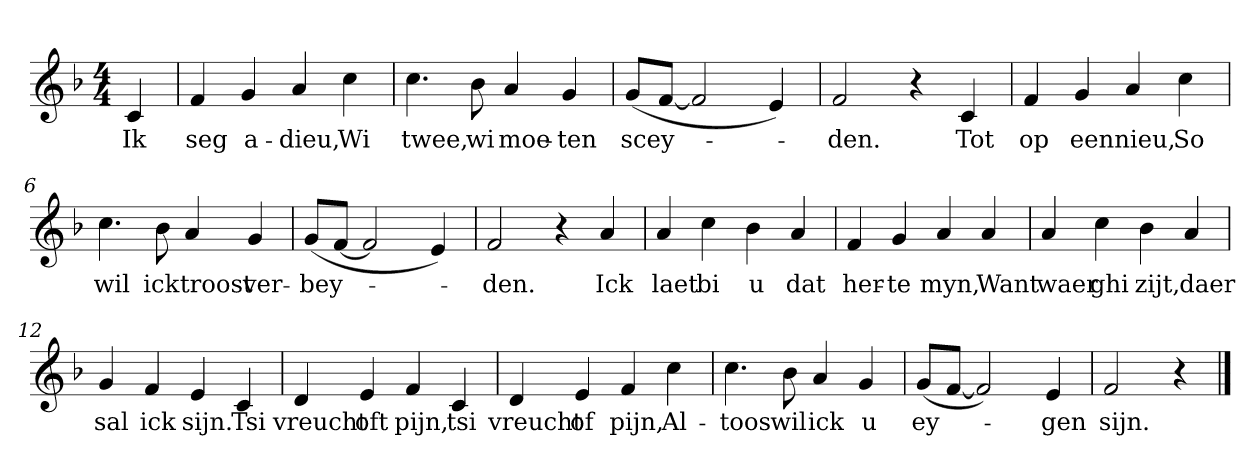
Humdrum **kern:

**kern	**text
*part1	*part1
*staff1	*staff1
*clefG2	*
*k[b-]	*
*F:	*
*M4/4	*
*MM120	*
=	=
4c	Ik
=1	=1
4f	seg
4g	a-
4a	-dieu,
4cc	Wi
=2	=2
4.cc	twee,
8b-	wi
4a	moe-
4g	-ten
=3	=3
(8g/L	scey-
[8f/J	.
2f]	.
4e)	.
=4	=4
2f	-den.
4r	.
4c	Tot
=5	=5
4f	op
4g	een
4a	nieu,
4cc	So
=6	=6
4.cc	wil
8b-	ick
4a	troost
4g	ver-
=7	=7
(8g/L	-bey-
[8f/J	.
2f]	.
4e)	.
=8	=8
2f	-den.
4r	.
4a	Ick
=9	=9
4a	laet
4cc	bi
4b-	u
4a	dat
=10	=10
4f	her-
4g	-te
4a	myn,
4a	Want
=11	=11
4a	waer
4cc	ghi
4b-	zijt,
4a	daer
=12	=12
4g	sal
4f	ick
4e	sijn.
4c	Tsi
=13	=13
4d	vreucht
4e	oft
4f	pijn,
4c	tsi
=14	=14
4d	vreucht
4e	of
4f	pijn,
4cc	Al-
=15	=15
4.cc	-toos
8b-	wil
4a	ick
4g	u
=16	=16
(8g/L	ey-
[8f/J	.
2f])	.
4e	-gen
=17	=17
2f	sijn.
4r	.
==	==
*-	*-
